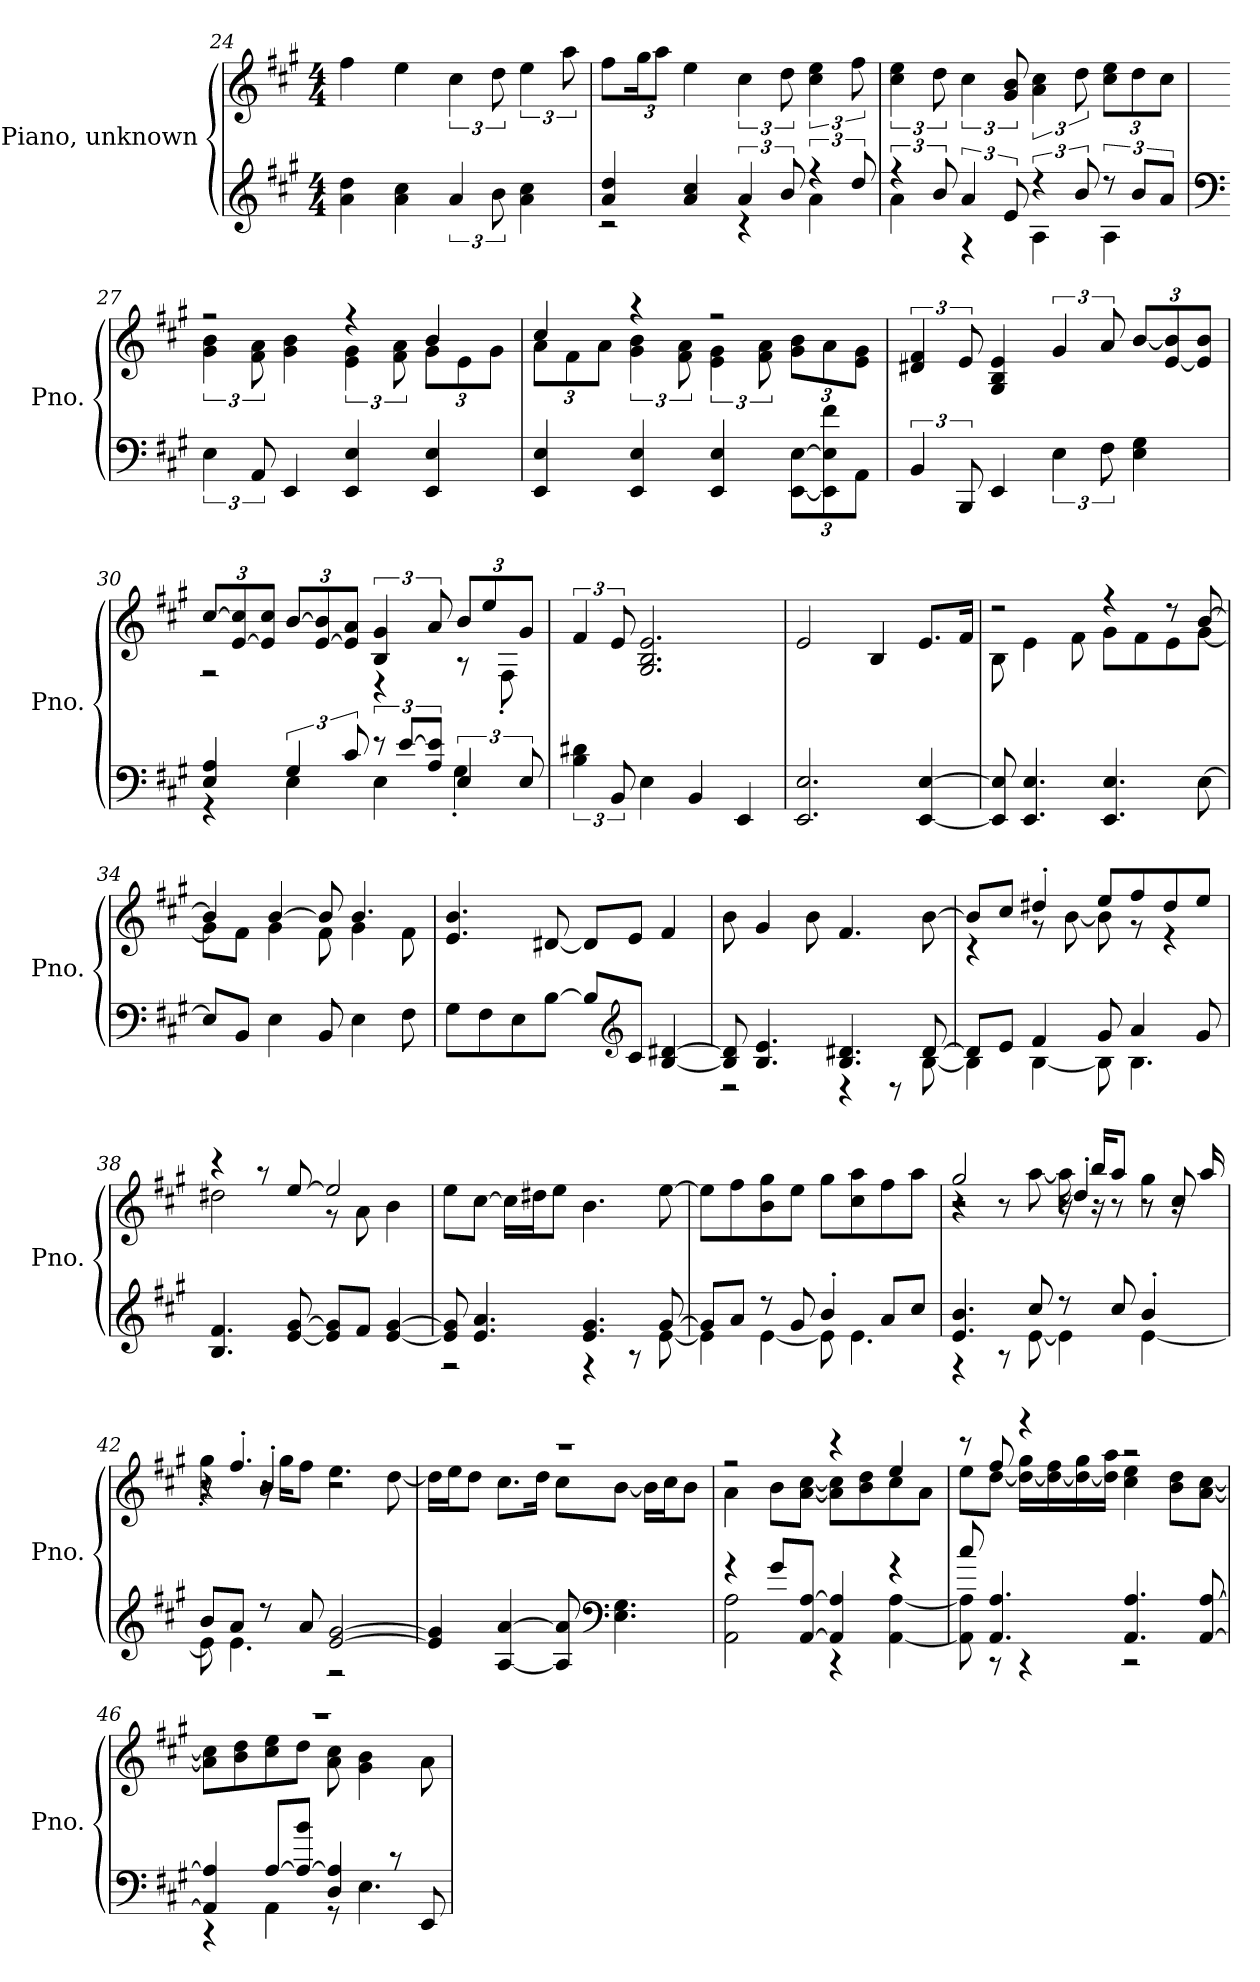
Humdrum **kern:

**kern	**kern
*part1	*part1
*staff2	*staff1
*I"Piano, unknown	*
*I'Pno.	*
*clefG2	*clefG2
*k[f#c#g#]	*k[f#c#g#]
*M4/4	*M4/4
=24	=24
4a\ 4dd\	4ff#\
4a\ 4cc#\	4ee\
6a/	6cc#\
12b\	12dd\
4a\ 4cc#\	6ee\
.	12aa\
=25	=25
*^	*
4a/ 4dd/	2r	8ff#\L
*	*	*Xbrackettup
.	.	24gg#\K
.	.	12aa\J
4a/ 4cc#/	.	4ee\
*	*	*brackettup
6a/	4r	6cc#\
12b/	.	12dd\
6r	4a\	6cc#\ 6ee\
12dd/	.	12ff#\
=26	=26	=26
6r	4a\	6cc#\ 6ee\
12b/	.	12dd\
6a/	4r	6cc#\
12e/	.	12g#/ 12b/
6r	4A\	6a\ 6cc#\
12b/	.	12dd\
*	*	*Xbrackettup
12r	4A\	12cc#\ 12ee\L
12b/L	.	12dd\
12a/J	.	12cc#\J
*v	*v	*
!!LO:PB:g=z
=27	=27
*clefF4	*
*	*^
*	*	*brackettup
6E\	2r	6g#\ 6b\
12AA/	.	12f#\ 12a\
4EE/	.	4g#\ 4b\
4EE/ 4E/	4r	6e\ 6g#\
.	.	12f#\ 12a\
*	*	*Xbrackettup
4EE/ 4E/	4b/	12g#\L
.	.	12e\
.	.	12g#\J
=28	=28	=28
4EE/ 4E/	4cc#/	12a\L
.	.	12f#\
.	.	12a\J
*	*	*brackettup
4EE/ 4E/	4r	6g#\ 6b\
.	.	12f#\ 12a\
4EE/ 4E/	2r	6e\ 6g#\
.	.	12f#\ 12a\
*Xbrackettup	*	*Xbrackettup
[12EE\ [12E\L	.	12g#\ 12b\L
12EE\] 12E\] 12f#\	.	12a\
12AA\J	.	12e\ 12g#\J
*	*v	*v
=29	=29
*brackettup	*brackettup
6BB/	6d#X/ 6f#/
12BBB/	12e/
4EE/	4G#/ 4B/ 4e/
6E\	6g#/
12F#\	12a/
*	*Xbrackettup
4E\ 4G#\	[12b/L
.	[12e/ 12b/]
.	12e/] 12b/J
!!LO:LB:g=z
=30	=30
*^	*^
4E/ 4A/	4r	[12cc#/L	2r
.	.	[12e/ 12cc#/]	.
.	.	12e/] 12cc#/J	.
6G#/	4E\	[12b/L	.
.	.	[12e/ 12b/]	.
12c#/	.	12e/] 12a/J	.
*	*	*brackettup	*
12r	4E\	6B/ 6g#/	4r
[12e/L	.	.	.
12A/ 12e/]J	.	12a/	.
*	*	*Xbrackettup	*
6E/	4G#'\	12b/L	8r
.	.	12ee/	.
.	.	.	8F#'\
12E/	.	12g#/J	.
*v	*v	*	*
*	*v	*v
=31	=31
*	*brackettup
6B\ 6d#X\	6f#/
12BB/	12e/
4E\	2.G#/ 2.B/ 2.e/
4BB/	.
4EE/	.
=32	=32
2.EE/ 2.E/	2e/
.	4B/
[4EE/ [4E/	8.e/L
.	16f#/Jk
=33	=33
*	*^
8EE/] 8E/]	2r	8B\
4.EE/ 4.E/	.	4e\
.	.	8f#\
4.EE/ 4.E/	4r	8g#\L
.	.	8f#\
.	8r	8e\
[8E\	[8b/	[8g#\J
!!LO:LB:g=z	!!
=34	=34	=34
8E/L]	4b/]	8g#\L]
8BB/J	.	8f#\J
4E\	[4b/	4g#\
8BB/	8b/]	8f#\
4E\	4.b/	4g#\
8F#\	.	8f#\
*	*v	*v
=35	=35
8G#\L	4.e/ 4.b/
8F#\	.
8E\	.
[8B\J	[8d#X/
8B/L]	8d#/L]
*clefG2	*
8c#/J	8e/J
[4B/ [4d#X/	4f#/
=36	=36
*^	*
8B/] 8d#/]	2r	8b\
4.B/ 4.e/	.	4g#/
.	.	8b\
4.B/ 4.d#X/	4r	4.f#/
.	8r	.
[8d#/	[8B\	[8b\
=37	=37	=37
*	*	*^
8d#/L]	4B\]	8b/L]	4r
8e/J	.	8cc#/J	.
4f#/	[4B\	4dd#X'/	8r
.	.	.	[8b\
8g#/	8B\]	8ee/L	8b\]
4a/	4.B\	8ff#/	8r
.	.	8dd#/	4r
8g#/	.	8ee/J	.
*v	*v	*	*
!!LO:LB:g=z	!!
=38	=38	=38
4.B/ 4.f#/	4r	2dd#X\
.	8r	.
[8e/ [8g#/	[8ee/	.
8e/] 8g#/]L	2ee/]	8r
8f#/J	.	8a\
[4e/ [4g#/	.	4b\
*	*v	*v
=39	=39
*^	*
8e/] 8g#/]	2r	8ee\L
4.e/ 4.a/	.	[8cc#\J
.	.	16cc#\LL]
.	.	16dd#X\J
.	.	8ee\J
4.e/ 4.g#/	4r	4.b\
.	8r	.
[8g#/	[8e\	[8ee\
=40	=40	=40
8g#/L]	4e\]	8ee\L]
8a/J	.	8ff#\
8r	[4e\	8b\ 8gg#\
8g#/	.	8ee\J
4b'/	8e\]	8gg#\L
.	4.e\	8cc#\ 8aa\
8a/L	.	8ff#\
8cc#/J	.	8aa\J
=41	=41	=41
*	*	*^
*	*	*	*^
4.e/ 4.b/	4r	2gg#/	4r	2r
.	8r	.	8r	.
8cc#/	[8e\	.	[8aa\	.
8r	4e\]	16r	16aa\]	4dd'/
.	.	16bb/KL	16r	.
8cc#/	.	8aa/J	8r	.
4b'/	[4e\	8r	4gg#\	8r
.	.	16r	.	8cc#/
.	.	16aa/	.	.
!!LO:LB:g=z	!!	!!
=42	=42	=42	=42	=42
8b/L	8e\]	8r	4gg#'\	4r
8a/J	4.e\	4.ff#'/	.	.
8r	.	.	16r	4b'/
.	.	.	16gg#\KL	.
8a/	.	.	8ff#\J	.
[2e/ [2g#/	2r	2r	4.ee\	2r
.	.	.	[8dd\	.
*v	*v	*	*	*
*	*	*v	*v
=43	=43	=43
4e/] 4g#/]	1r	16dd\LL]
.	.	16ee\J
.	.	8dd\J
[4A/ [4a/	.	8.cc#\L
.	.	16dd\Jk
8A/] 8a/]	.	8cc#\L
*clefF4	*	*
4.E\ 4.G#\	.	[8b\J
.	.	16b\LL]
.	.	16cc#\J
.	.	8b\J
=44	=44	=44
*^	*	*
4r	2AA\ 2A\	2r	4a\
8g#/L	.	.	8b\L
[8AA/ [8A/J	.	.	[8a\ [8cc#\J
4AA/] 4A/]	4r	4r	8a\] 8cc#\]L
.	.	.	8b\ 8dd\
4r	[4AA\ [4A\	4ee/	8cc#\
.	.	.	8a\J
!!LO:LB:g=z	!!
=45	=45	=45	=45
8cc#/	8AA\] 8A\]	8r	8ee\L
4.AA/ 4.A/	8r	8ff#/	[8dd\J
.	4r	4r	16dd\_ 16gg#\LL
.	.	.	16dd\_ 16ff#\
.	.	.	16dd\_ 16gg#\
.	.	.	16dd\] 16aa\JJ
4.AA/ 4.A/	2r	2r	4cc#\ 4ee\
.	.	.	8b\ 8dd\L
[8AA/ [8A/	.	.	[8a\ [8cc#\J
=46	=46	=46	=46
4AA/] 4A/]	4r	1r	8a\] 8cc#\]L
.	.	.	8b\ 8dd\
[8A/L	4AA\	.	8cc#\ 8ee\
8A/_ 8b/J	.	.	8dd\J
4D/ 4A/]	8r	.	8a\ 8cc#\
.	4.E\	.	4g#\ 4b\
8r	.	.	.
8EE/	.	.	8a\
*v	*v	*	*
*	*v	*v
=	=
*-	*-
